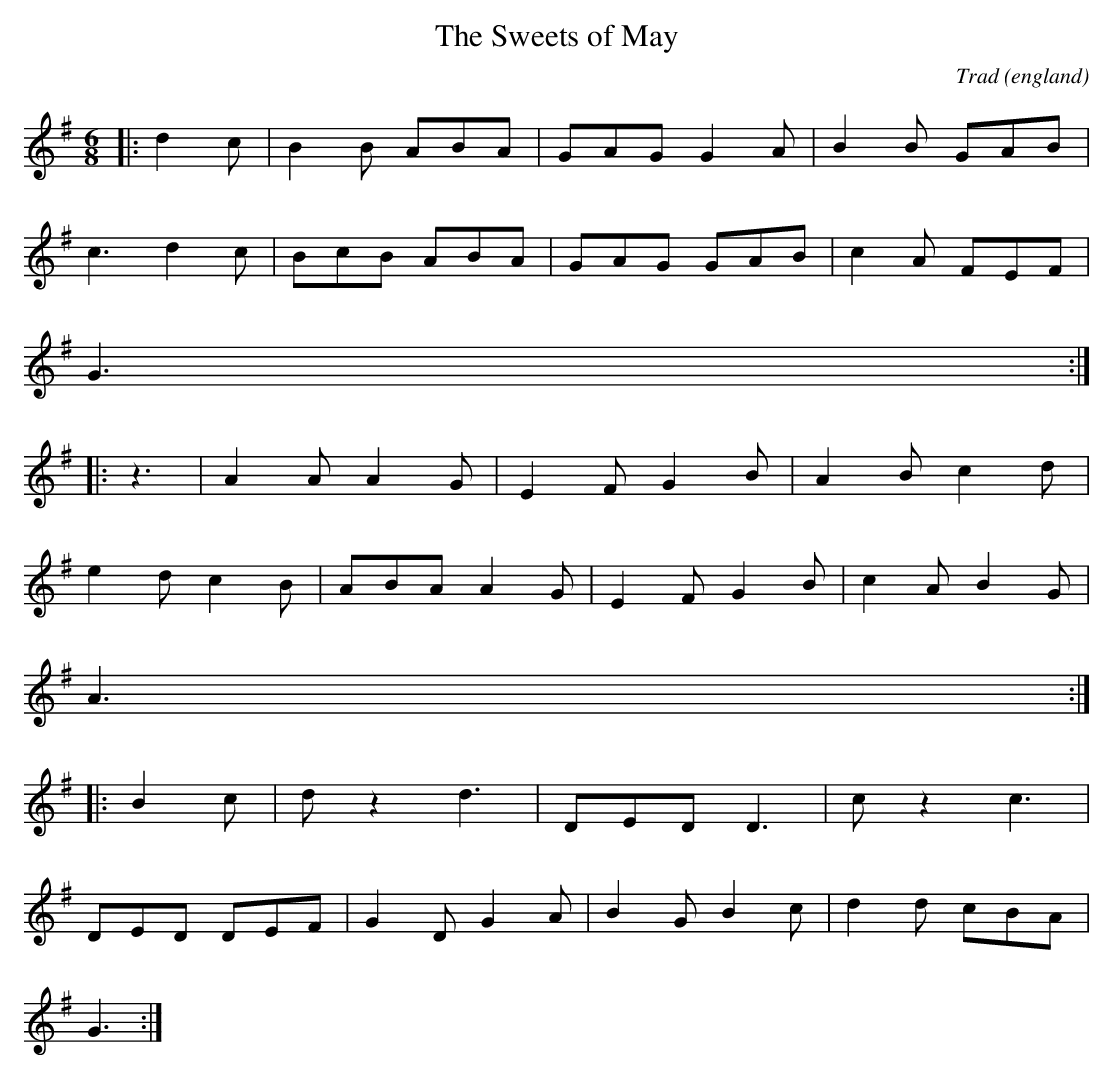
X:1
T:The Sweets of May
O:england
C:Trad
M:6/8
L:1/8
K:G
|:d2c|B2B ABA|GAG G2A|B2B GAB|
c3d2c|BcB ABA|GAG GAB|c2A FEF|
G3:|
|:z3|A2A A2G|E2F G2B|A2B c2d|
e2d c2B|ABA A2G|E2F G2B|c2A B2G|
A3:|
|:B2c|d z2d3|DED D3|c z2c3|
DED DEF|G2D G2A|B2G B2c|d2d cBA|
G3:|
